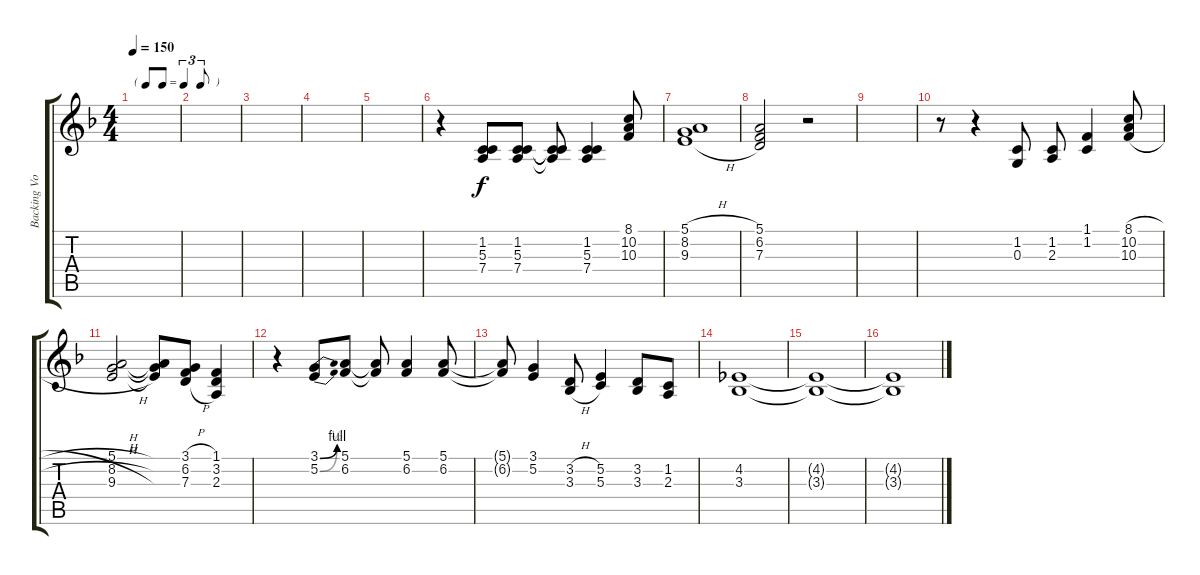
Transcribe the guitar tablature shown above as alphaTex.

\track ("Backing Vocals" "Backing Vo") {instrument choiraahs}
\staff {score tabs}
\tuning (E4 B3 G3 D3 A2 E2) {hide}
\ts (4 4)
\tf triplet8th
\tempo 150
\clef g2
\ks f
|
|
|
|
|
r.4 (1.2 5.3 7.4).8 (1.2 5.3 7.4).8 (1.2{t} 5.3{t} 7.4{t}).8 (1.2 5.3 7.4).4 (8.1 10.2 10.3).8 |
(5.1{h} 8.2{h} 9.3{h}).1 |
(5.1 6.2 7.3).2 r.2 |
|
r.8 r.4 (1.2 0.3).8 (1.2 2.3).8 (1.1 1.2).4 (8.1{h} 10.2{h} 10.3{h}).8 |
(5.1{h} 8.2{h} 9.3{h}).2 (5.1{t} 8.2{t} 9.3{t}).8 (3.1{h} 6.2{h} 7.3{h}).8 (1.1 3.2 2.3).4 |
r.4 (3.1{be (bend 0 0 60 4)} 5.2{be (bend 0 0 60 2)}).8 (5.1 6.2).8 (5.1{t} 6.2{t}).8 (5.1 6.2).4 (5.1 6.2).8 |
(5.1{t} 6.2{t}).8 (3.1 5.2).4 (3.2{h} 3.3{h}).8 (5.2 5.3).4 (3.2 3.3).8 (1.2 2.3).8 |
(4.2 3.3).1{volume 3} |
(4.2{t} 3.3{t}).1 |
(4.2{t} 3.3{t}).1
